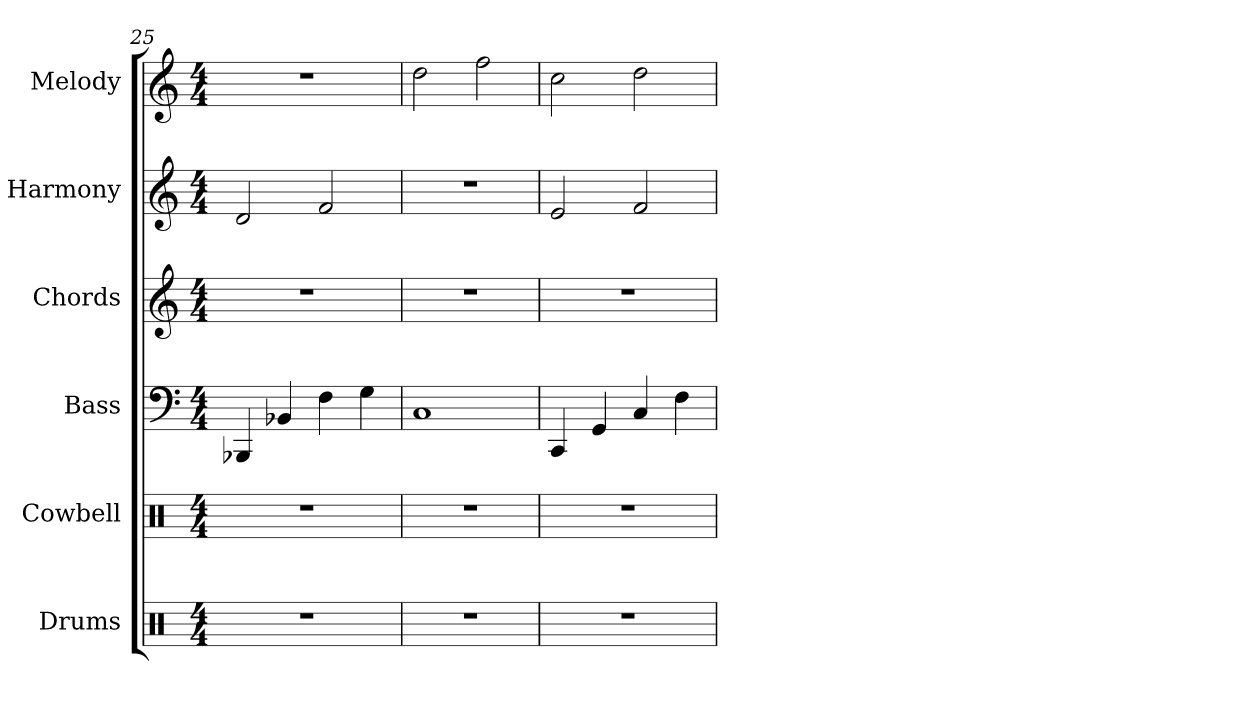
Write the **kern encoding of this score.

**kern	**kern	**kern	**kern	**kern	**kern
*part6	*part5	*part4	*part3	*part2	*part1
*staff6	*staff5	*staff4	*staff3	*staff2	*staff1
*I"Drums	*I"Cowbell	*I"Bass	*I"Chords	*I"Harmony	*I"Melody
*I'Drums	*I'Cwb.	*I'Bass	*I'Chords	*I'Harmony	*I'Melody
*clefX	*clefX	*clefF4	*clefG2	*clefG2	*clefG2
*k[]	*k[]	*k[]	*k[]	*k[]	*k[]
*M4/4	*M4/4	*M4/4	*M4/4	*M4/4	*M4/4
=25	=25	=25	=25	=25	=25
1r	1r	4BBB-X/	1r	2d/	1r
.	.	4BB-X/	.	.	.
.	.	4F\	.	2f/	.
.	.	4G\	.	.	.
=26	=26	=26	=26	=26	=26
1r	1r	1C	1r	1r	2dd\
.	.	.	.	.	2ff\
!!LO:LB:g=z
=27	=27	=27	=27	=27	=27
1r	1r	4CC/	1r	2e/	2cc\
.	.	4GG/	.	.	.
.	.	4C/	.	2f/	2dd\
.	.	4F\	.	.	.
=	=	=	=	=	=
*-	*-	*-	*-	*-	*-
